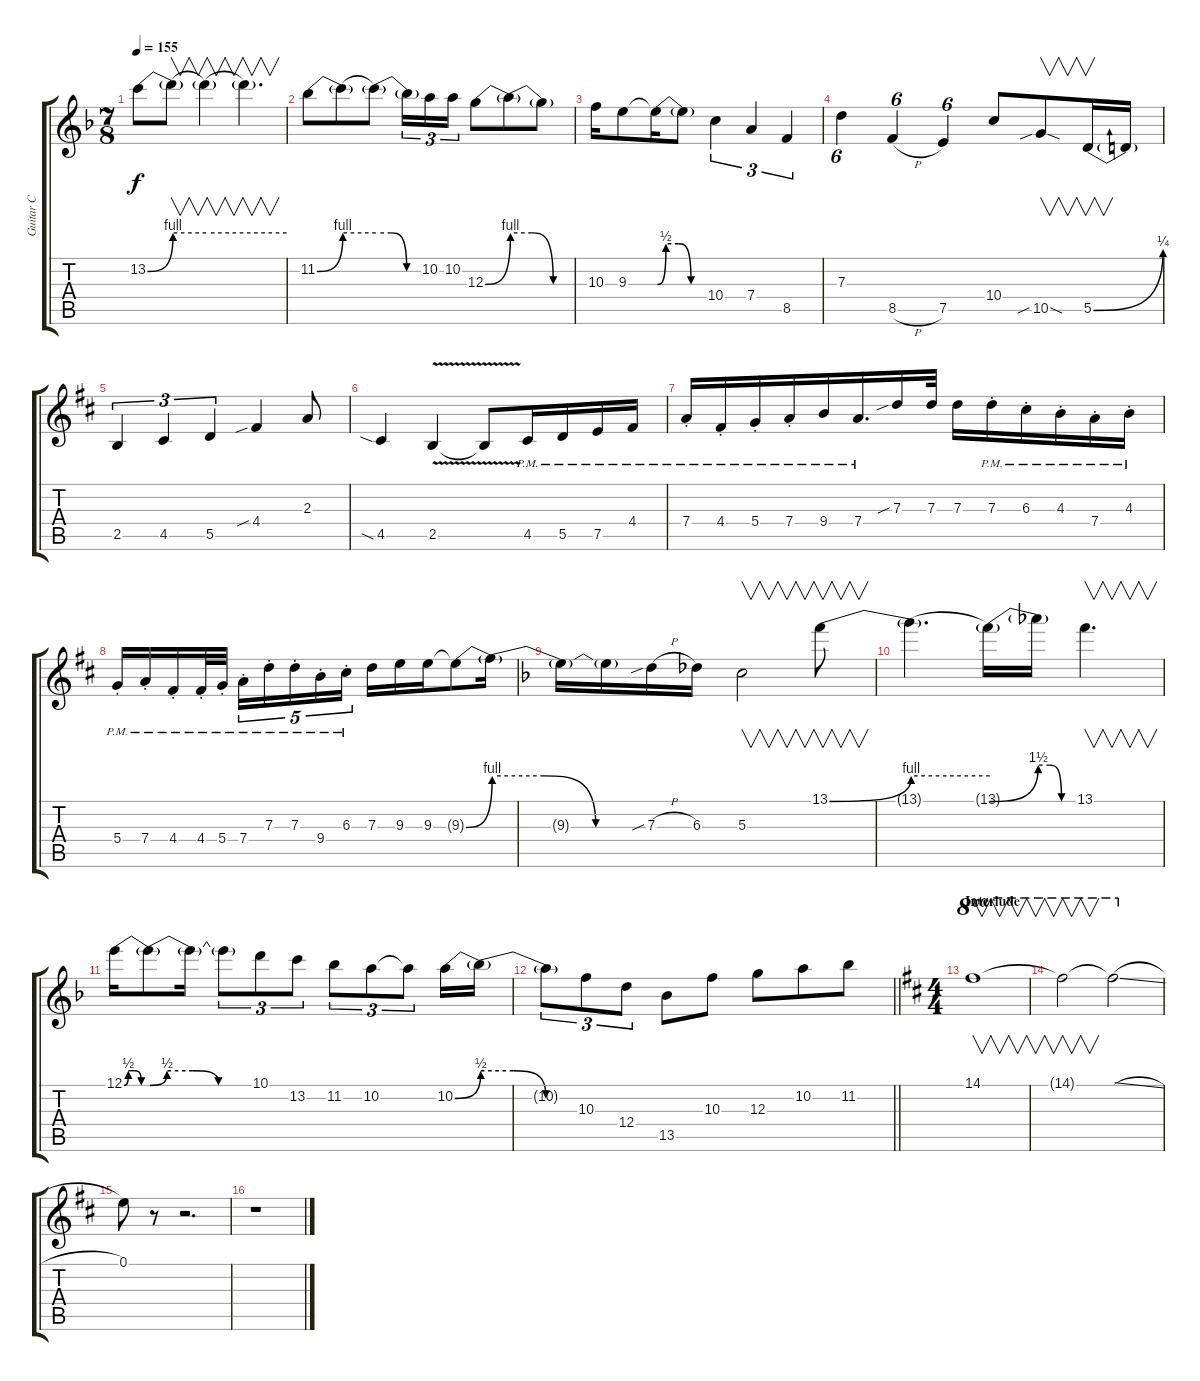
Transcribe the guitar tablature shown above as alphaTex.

\track ("Guitar C" "Guitar C") {instrument overdrivenguitar}
\staff {score tabs}
\tuning (E4 B3 G3 D3 A2 E2) {hide}
\ts (7 8)
\tempo 155
\clef g2
\ks f
13.2{be (bend 0 0 60 4)}.8{dy f} 13.2{be (hold 0 4 60 4) t}.8{v} 13.2{be (hold 0 4 60 4) t}.4{v} 13.2{t}.4{v d} |
11.2{be (bend 0 0 60 4)}.8 11.2{be (hold 0 4 60 4) t}.8 11.2{be (custom 0 4 20 4 40 0 60 0) t}.8 11.2{t}.16{tu (3 2)} 10.2.16{tu (3 2)} 10.2.16{tu (3 2)} 12.3{be (bend 0 0 60 4)}.8 12.3{be (custom 0 4 20 4 40 0 60 0) t}.8 12.3{t}.8 |
10.3.16 9.3.8 9.3{be (custom 0 0 10 2 25 2 40 0 60 0) t}.16 9.3{t}.8 10.4.4{tu (3 2)} 7.4.4{tu (3 2)} 8.5.4{tu (3 2)} |
7.3.4{tu (6 4)} 8.5{h}.4{tu (6 4)} 7.5.4{tu (6 4)} 10.4.8 10.5{sib sod}.8{v} 5.5{be (bend 0 0 60 1)}.16{v} 5.5{t}.16 |
\ks d
2.5.4{tu (3 2)} 4.5.4{tu (3 2)} 5.5.4{tu (3 2)} 4.4{sib}.4 2.3.8 |
4.5{sia}.4 2.5{v}.4 2.5{t}.8 4.5{pm}.16 5.5{pm}.16 7.5{pm}.16 4.4{pm}.16 |
7.4{pm st}.16 4.4{pm st}.16 5.4{pm st}.16 7.4{pm st}.16 9.4{pm}.16 7.4{pm}.16{d} 7.3{sib}.16 7.3.32 7.3.16 7.3{pm st}.16 6.3{pm st}.16 4.3{pm st}.16 7.4{pm st}.16 4.3{pm st}.16 |
5.4{pm st}.16 7.4{pm st}.16 4.4{pm st}.16 4.4{pm st}.32 5.4{pm st}.32 7.4{pm st}.16{tu (5 4)} 7.3{pm st}.16{tu (5 4)} 7.3{pm st}.16{tu (5 4)} 9.4{pm st}.16{tu (5 4)} 6.3{pm st}.16{tu (5 4)} 7.3.16 9.3.16 9.3.16 9.3{be (bend 0 0 60 4) t}.8 9.3{be (custom 0 4 20 4 40 0 60 0) t}.16 |
\ks f
9.3{t}.16 9.3{t}.16 7.3{sib h}.16 6.3.16 5.3.2{v} 13.1{be (bend 0 0 60 4)}.8{v} |
13.1{be (hold 0 4 60 4) t}.4{d} 13.1{be (bend 0 0 60 6) t}.16 13.1{be (custom 0 6 20 6 40 0 60 0) t}.16 13.1.4{v d} |
12.1{be (custom 0 0 10 2 25 2 40 0 60 0)}.16 12.1{be (custom 0 0 10 2 25 2 40 0 60 0) t}.8 12.1{t}.16 12.1{t}.8{tu (3 2)} 10.1.8{tu (3 2)} 13.2.8{tu (3 2)} 11.2.8{tu (3 2)} 10.2.8{tu (3 2)} 10.2{t}.8{tu (3 2)} 10.2{be (bend 0 0 60 2)}.16 10.2{be (custom 0 2 20 2 40 0 60 0) t}.16 |
\barLineRight lightlight
10.2{t}.8{tu (3 2)} 10.3.8{tu (3 2)} 12.4.8{tu (3 2)} 13.5.8 10.3.8 12.3.8 10.2.8 11.2.8 |
\ts (4 4)
\section ("" "Interlude")
\ks d
14.1.1{v ot 8va} |
14.1{t}.2{v ot 8va} 14.1{sl t}.2{ot 8va} |
0.1.8 r.8 r.2{d} |
r.1
